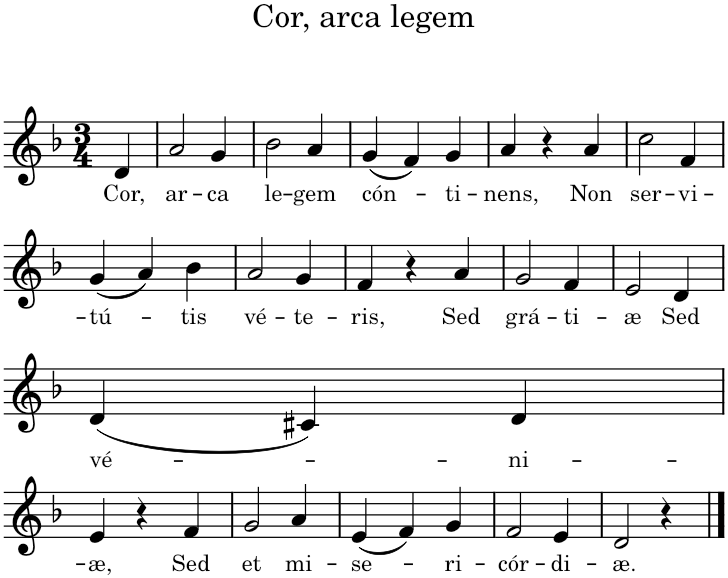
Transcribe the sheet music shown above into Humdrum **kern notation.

**kern	**text
*part1	*part1
*staff1	*staff1
*I"1	*
*clefG2	*
*k[b-]	*
*M3/4	*
=1	=1
!	!LO:LY:b
4d/	Cor,
=2	=2
!	!LO:LY:b
2a/	ar-
!	!LO:LY:b
4g/	-ca
=3	=3
!	!LO:LY:b
2b-\	le-
!	!LO:LY:b
4a/	-gem
=4	=4
!	!LO:LY:b
(4g/	cón-
4f/)	.
!	!LO:LY:b
4g/	-ti-
=5	=5
!	!LO:LY:b
4a/	-nens,
4r	.
!	!LO:LY:b
4a/	Non
=6	=6
!	!LO:LY:b
2cc\	ser-
!	!LO:LY:b
4f/	-vi-
!!LO:LB:g=z
=7	=7
!	!LO:LY:b
(4g/	-tú-
4a/)	.
!	!LO:LY:b
4b-\	-tis
=8	=8
!	!LO:LY:b
2a/	vé-
!	!LO:LY:b
4g/	-te-
=9	=9
!	!LO:LY:b
4f/	-ris,
4r	.
!	!LO:LY:b
4a/	Sed
=10	=10
!	!LO:LY:b
2g/	grá-
!	!LO:LY:b
4f/	-ti-
=11	=11
!	!LO:LY:b
2e/	-æ
!	!LO:LY:b
4d/	Sed
!!LO:LB:g=z
=12	=12
!	!LO:LY:b
(4d/	vé-
4c#X/)	.
!	!LO:LY:b
4d/	-ni-
!!LO:LB:g=z
=13	=13
!	!LO:LY:b
4e/	-æ,
4r	.
!	!LO:LY:b
4f/	Sed
=14	=14
!	!LO:LY:b
2g/	et
!	!LO:LY:b
4a/	mi-
=15	=15
!	!LO:LY:b
(4e/	-se-
4f/)	.
!	!LO:LY:b
4g/	-ri-
=16	=16
!	!LO:LY:b
2f/	-cór-
!	!LO:LY:b
4e/	-di-
=17	=17
!	!LO:LY:b
2d/	-æ.
4r	.
==	==
*-	*-
